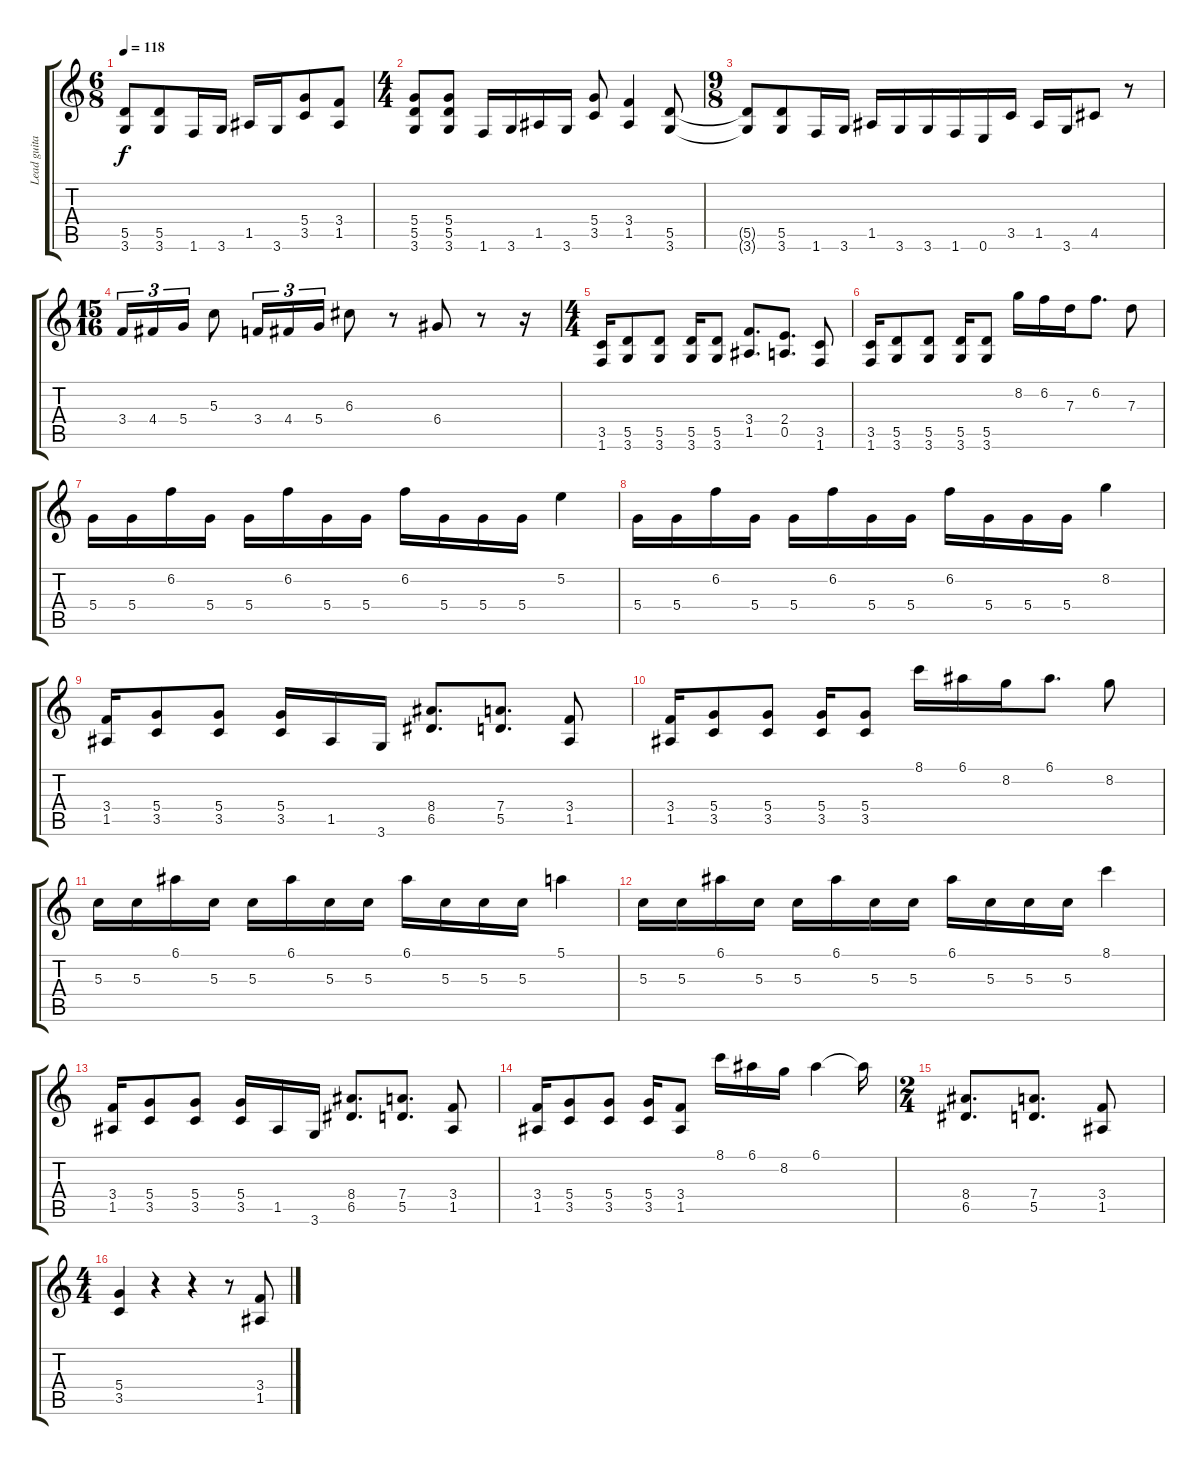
\track ("Lead guitar" "Lead guita") {instrument distortionguitar}
\staff {score tabs}
\tuning (E4 B3 G3 D3 A2 E2) {hide}
\ts (6 8)
\tempo 118
\clef g2
\ks c
(5.5{t} 3.6{t}).8{dy f} (5.5 3.6).8 1.6.16 3.6.16 1.5.16 3.6.16 (5.4 3.5).8 (3.4 1.5).8 |
\ts (4 4)
(5.4 5.5 3.6).8 (5.4 5.5 3.6).8 1.6.16 3.6.16 1.5.16 3.6.16 (5.4 3.5).8 (3.4 1.5).4 (5.5 3.6).8 |
\ts (9 8)
(5.5{t} 3.6{t}).8 (5.5 3.6).8 1.6.16 3.6.16 1.5.16 3.6.16 3.6.16 1.6.16 0.6.16 3.5.16 1.5.16 3.6.16 4.5.8 r.8 |
\ts (15 16)
3.4.16{tu (3 2)} 4.4.16{tu (3 2)} 5.4.16{tu (3 2)} 5.3.8 3.4.16{tu (3 2)} 4.4.16{tu (3 2)} 5.4.16{tu (3 2)} 6.3.8 r.8 6.4.8 r.8 r.16 |
\ts (4 4)
(3.5 1.6).16 (5.5 3.6).8 (5.5 3.6).8 (5.5 3.6).16 (5.5 3.6).8 (3.4 1.5).8{d} (2.4 0.5).8{d} (3.5 1.6).8 |
(3.5 1.6).16 (5.5 3.6).8 (5.5 3.6).8 (5.5 3.6).16 (5.5 3.6).8 8.2.16 6.2.16 7.3.16 6.2.8{d} 7.3.8 |
5.4.16 5.4.16 6.2.16 5.4.16 5.4.16 6.2.16 5.4.16 5.4.16 6.2.16 5.4.16 5.4.16 5.4.16 5.2.4 |
5.4.16 5.4.16 6.2.16 5.4.16 5.4.16 6.2.16 5.4.16 5.4.16 6.2.16 5.4.16 5.4.16 5.4.16 8.2.4 |
(3.4 1.5).16 (5.4 3.5).8 (5.4 3.5).8 (5.4 3.5).16 1.5.16 3.6.16 (8.4 6.5).8{d} (7.4 5.5).8{d} (3.4 1.5).8 |
(3.4 1.5).16 (5.4 3.5).8 (5.4 3.5).8 (5.4 3.5).16 (5.4 3.5).8 8.1.16 6.1.16 8.2.16 6.1.8{d} 8.2.8 |
5.3.16 5.3.16 6.1.16 5.3.16 5.3.16 6.1.16 5.3.16 5.3.16 6.1.16 5.3.16 5.3.16 5.3.16 5.1.4 |
5.3.16 5.3.16 6.1.16 5.3.16 5.3.16 6.1.16 5.3.16 5.3.16 6.1.16 5.3.16 5.3.16 5.3.16 8.1.4 |
(3.4 1.5).16 (5.4 3.5).8 (5.4 3.5).8 (5.4 3.5).16 1.5.16 3.6.16 (8.4 6.5).8{d} (7.4 5.5).8{d} (3.4 1.5).8 |
(3.4 1.5).16 (5.4 3.5).8 (5.4 3.5).8 (5.4 3.5).16 (3.4 1.5).8 8.1.16 6.1.16 8.2.16 6.1.4 6.1{t}.16 |
\ts (2 4)
(8.4 6.5).8{d} (7.4 5.5).8{d} (3.4 1.5).8 |
\ts (4 4)
(5.4 3.5).4 r.4 r.4 r.8 (3.4 1.5).8
